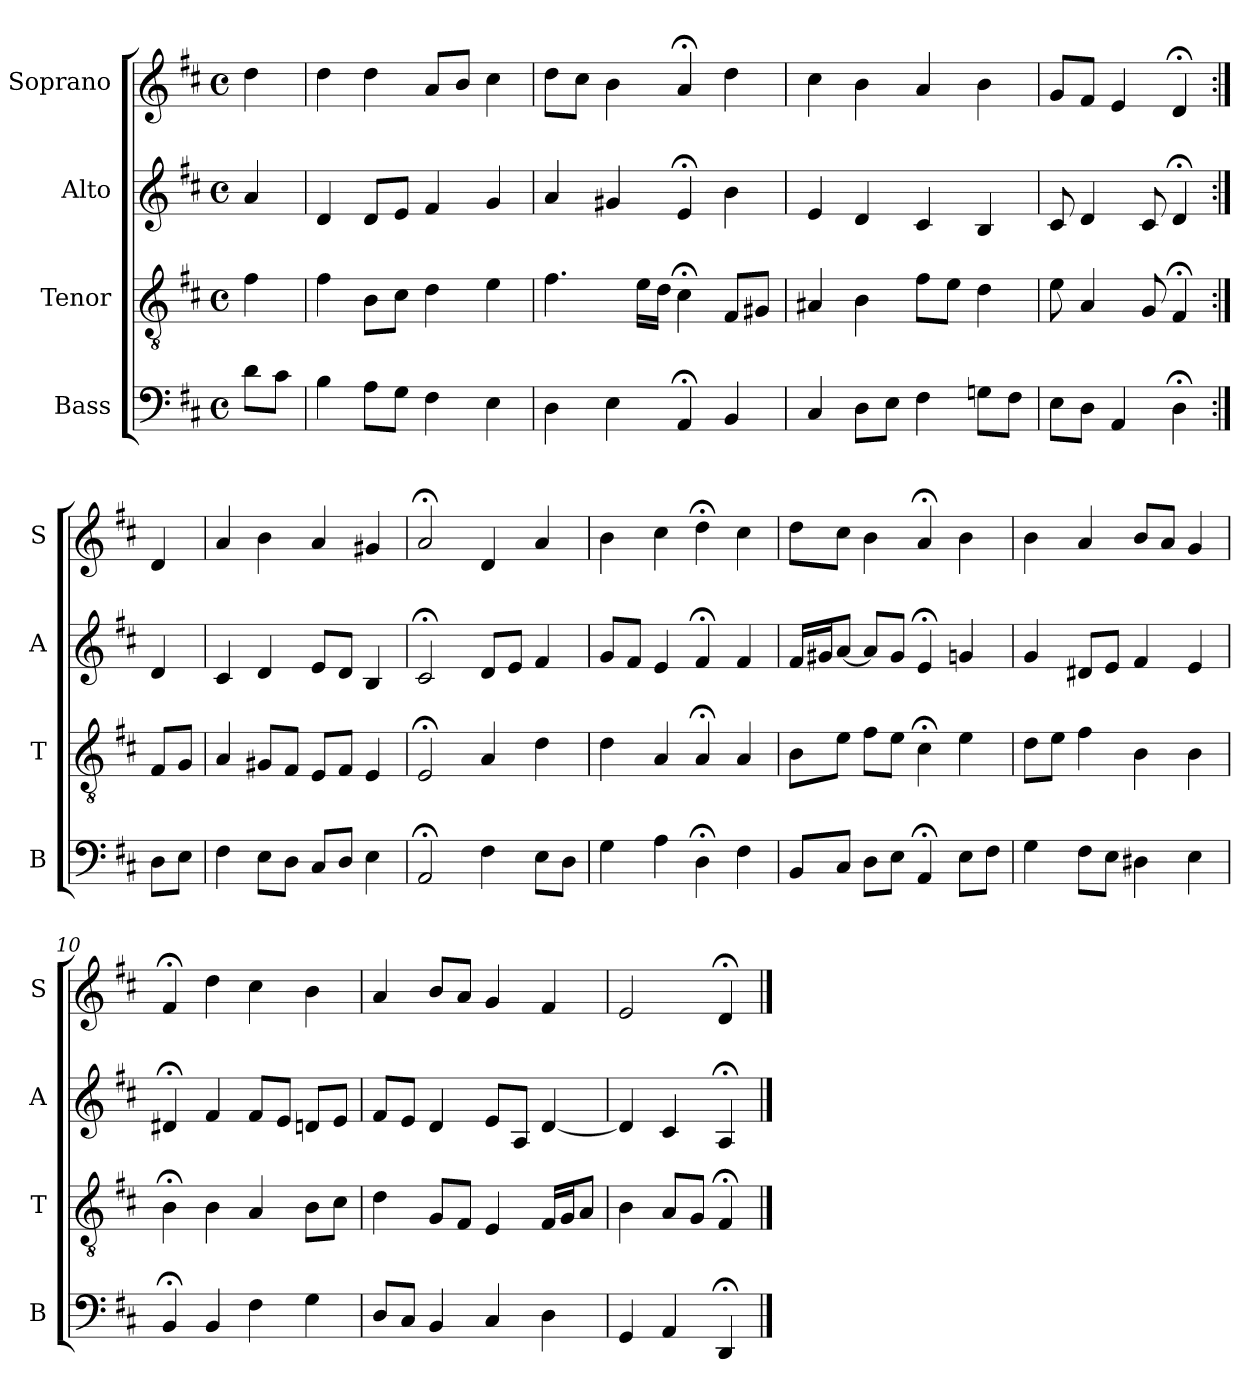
**kern	**kern	**kern	**kern
*part4	*part3	*part2	*part1
*staff4	*staff3	*staff2	*staff1
*I"Bass	*I"Tenor	*I"Alto	*I"Soprano
*I'B	*I'T	*I'A	*I'S
*clefF4	*clefGv2	*clefG2	*clefG2
*k[f#c#]	*k[f#c#]	*k[f#c#]	*k[f#c#]
*D:	*D:	*D:	*D:
*M4/4	*M4/4	*M4/4	*M4/4
*met(c)	*met(c)	*met(c)	*met(c)
*MM100	*MM100	*MM100	*MM100
=	=	=	=
8dL	4f#	4a	4dd
8c#J	.	.	.
=1	=1	=1	=1
4B	4f#	4d	4dd
8AL	8BL	8dL	4dd
8GJ	8c#J	8eJ	.
4F#	4d	4f#	8aL
.	.	.	8bJ
4E	4e	4g	4cc#
=2	=2	=2	=2
4D	4.f#	4a	8ddL
.	.	.	8cc#J
4E	.	4g#X	4b
.	16eLL	.	.
.	16dJJ	.	.
4AA;<	4c#;<	4e;<	4a;<
4BB	8F#L	4b	4dd
.	8G#XJ	.	.
=3	=3	=3	=3
4C#	4A#X	4e	4cc#
8DL	4B	4d	4b
8EJ	.	.	.
4F#	8f#L	4c#	4a
.	8eJ	.	.
8GnL	4d	4B	4b
8F#J	.	.	.
=4	=4	=4	=4
8EL	8e	8c#	8gL
8DJ	4A	4d	8f#J
4AA	.	.	4e
.	8G	8c#	.
4D;<	4F#;<	4d;<	4d;<
=:|!	=:|!	=:|!	=:|!
8DL	8F#L	4d	4d
8EJ	8GJ	.	.
=5	=5	=5	=5
4F#	4A	4c#	4a
8EL	8G#XL	4d	4b
8DJ	8F#J	.	.
8C#L	8EL	8eL	4a
8DJ	8F#J	8dJ	.
4E	4E	4B	4g#X
=6	=6	=6	=6
2AA;<	2E;<	2c#;<	2a;<
4F#	4A	8dL	4d
.	.	8eJ	.
8EL	4d	4f#	4a
8DJ	.	.	.
=7	=7	=7	=7
4G	4d	8gL	4b
.	.	8f#J	.
4A	4A	4e	4cc#
4D;<	4A;<	4f#;<	4dd;<
4F#	4A	4f#	4cc#
=8	=8	=8	=8
8BBL	8BL	16f#LL	8ddL
.	.	16g#XJ	.
8C#J	8eJ	[8aJ	8cc#J
8DL	8f#L	8aL]	4b
8EJ	8eJ	8g#J	.
4AA;<	4c#;<	4e;<	4a;<
8EL	4e	4gn	4b
8F#J	.	.	.
=9	=9	=9	=9
4G	8dL	4g	4b
.	8eJ	.	.
8F#L	4f#	8d#XL	4a
8EJ	.	8eJ	.
4D#X	4B	4f#	8bL
.	.	.	8aJ
4E	4B	4e	4g
=10	=10	=10	=10
4BB;<	4B;<	4d#X;<	4f#;<
4BB	4B	4f#	4dd
4F#	4A	8f#L	4cc#
.	.	8eJ	.
4G	8BL	8dnL	4b
.	8c#J	8eJ	.
=11	=11	=11	=11
8DL	4d	8f#L	4a
8C#J	.	8eJ	.
4BB	8GL	4d	8bL
.	8F#J	.	8aJ
4C#	4E	8eL	4g
.	.	8AJ	.
4D	16F#LL	[4d	4f#
.	16GJ	.	.
.	8AJ	.	.
=12	=12	=12	=12
4GG	4B	4d]	2e
4AA	8AL	4c#	.
.	8GJ	.	.
4DD;<	4F#;<	4A;<	4d;<
==	==	==	==
*-	*-	*-	*-
